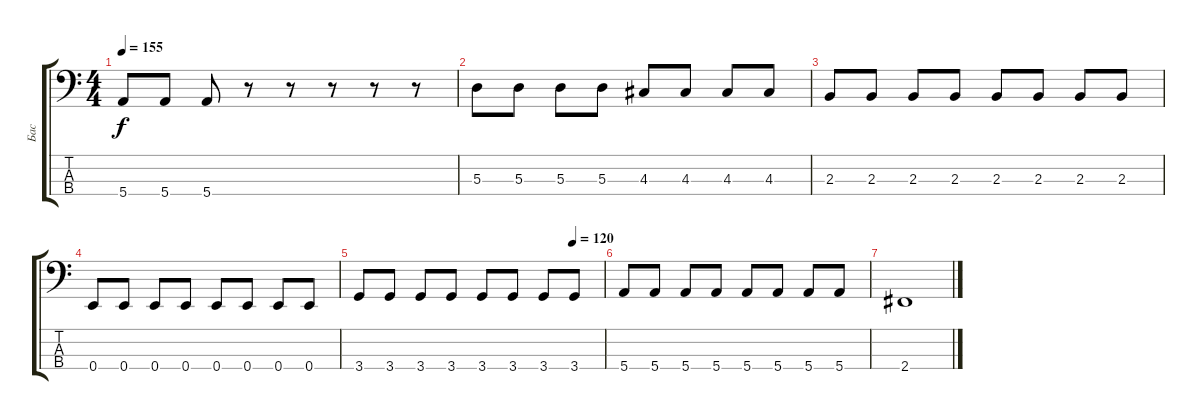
\track ("Бас" "Бас") {instrument electricbassfinger}
\staff {score tabs}
\tuning (G2 D2 A1 E1) {hide}
\ts (4 4)
\tempo 155
\clef f4
\ks c
5.4.8{dy f} 5.4.8 5.4.8 r.8 r.8 r.8 r.8 r.8 |
5.3.8 5.3.8 5.3.8 5.3.8 4.3.8 4.3.8 4.3.8 4.3.8 |
2.3.8 2.3.8 2.3.8 2.3.8 2.3.8 2.3.8 2.3.8 2.3.8 |
0.4.8 0.4.8 0.4.8 0.4.8 0.4.8 0.4.8 0.4.8 0.4.8 |
\tempo (120 0.875)
3.4.8 3.4.8 3.4.8 3.4.8 3.4.8 3.4.8 3.4.8 3.4.8 |
5.4.8 5.4.8 5.4.8 5.4.8 5.4.8 5.4.8 5.4.8 5.4.8 |
2.4.1
